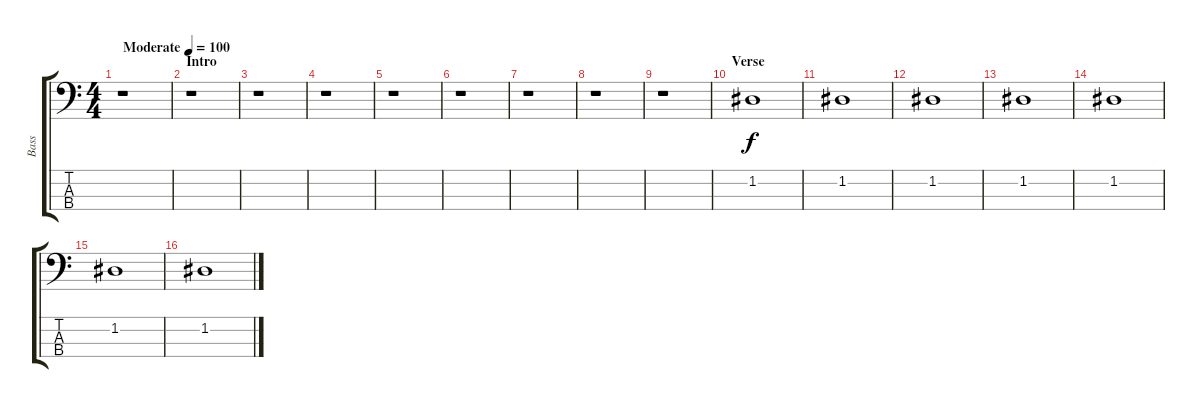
\track ("Bass" "Bass") {instrument fretlessbass}
\staff {score tabs}
\tuning (G2 D2 A1 E1) {hide}
\ts (4 4)
\tempo (100 "Moderate")
\clef f4
\ks c
r.1{dy f instrument fretlessbass} |
\section ("" "Intro")
r.1 |
r.1 |
r.1 |
r.1 |
r.1 |
r.1 |
r.1 |
r.1 |
\section ("" "Verse")
1.2.1 |
1.2.1 |
1.2.1 |
1.2.1 |
1.2.1 |
1.2.1 |
1.2.1
